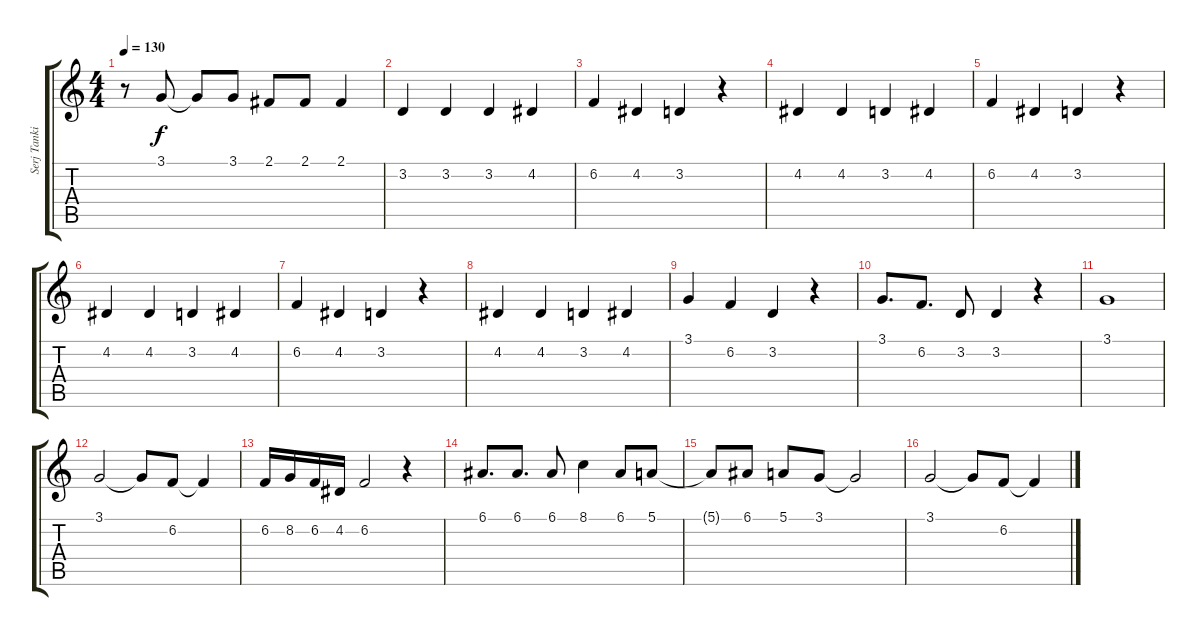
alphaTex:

\track ("Serj Tankian" "Serj Tanki") {instrument oboe}
\staff {score tabs}
\tuning (E4 B3 G3 D3 A2 E2) {hide}
\ts (4 4)
\tempo 130
\clef g2
\ks c
r.8{dy f} 3.1.8 3.1{t}.8 3.1.8 2.1.8 2.1.8 2.1.4 |
3.2.4 3.2.4 3.2.4 4.2.4 |
6.2.4 4.2.4 3.2.4 r.4 |
4.2.4 4.2.4 3.2.4 4.2.4 |
6.2.4 4.2.4 3.2.4 r.4 |
4.2.4 4.2.4 3.2.4 4.2.4 |
6.2.4 4.2.4 3.2.4 r.4 |
4.2.4 4.2.4 3.2.4 4.2.4 |
3.1.4 6.2.4 3.2.4 r.4 |
3.1.8{d} 6.2.8{d} 3.2.8 3.2.4 r.4 |
3.1.1 |
3.1.2 3.1{t}.8 6.2.8 6.2{t}.4 |
6.2.16 8.2.16 6.2.16 4.2.16 6.2.2 r.4 |
6.1.8{d} 6.1.8{d} 6.1.8 8.1.4 6.1.8 5.1.8 |
5.1{t}.8 6.1.8 5.1.8 3.1.8 3.1{t}.2 |
3.1.2 3.1{t}.8 6.2.8 6.2{t}.4
